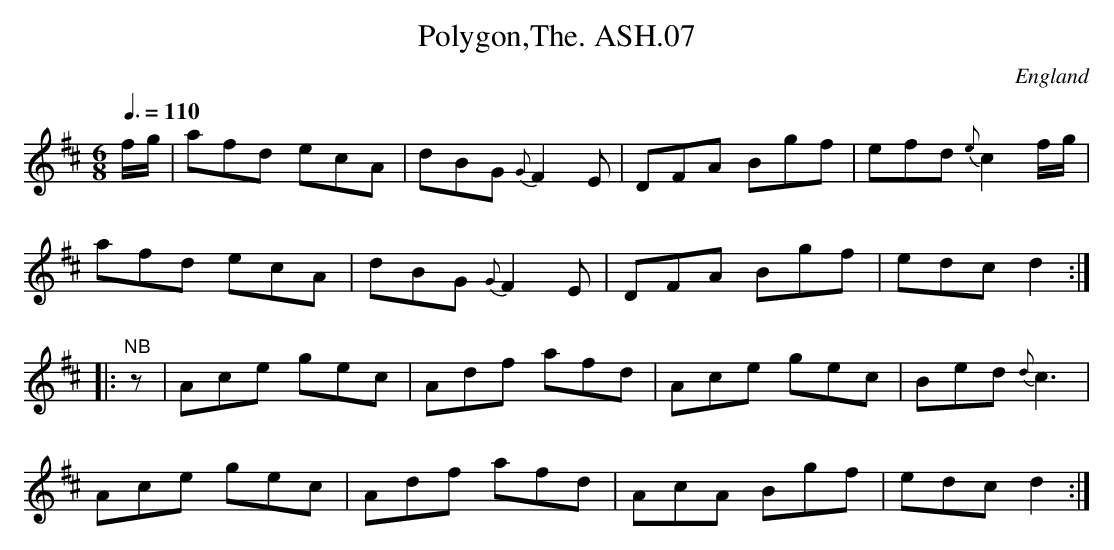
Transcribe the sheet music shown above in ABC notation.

X:1
T:Polygon,The. ASH.07
L:1/8
M:6/8
O:England
Q:3/8=110
K:D
f/g/|afd ecA|dBG {G}F2E|DFA Bgf|efd {e}c2f/g/|!
afd ecA| dBG {G}F2E|DFA Bgf|edc d2:|!
|:"^NB"z|Ace gec|Adf afd| Ace gec|Bed {d}c3|!
Ace gec|Adf afd|AcA Bgf|edc d2:|
